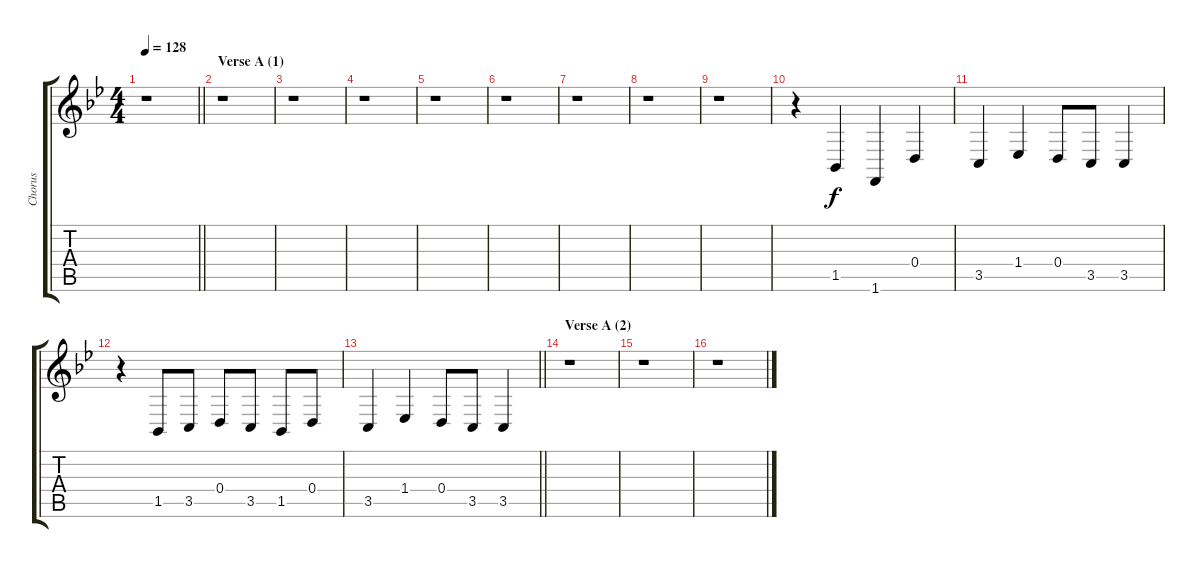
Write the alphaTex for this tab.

\track ("Chorus" "Chorus") {instrument sopranosax}
\staff {score tabs}
\tuning (E4 B3 G3 D3 A2 E2) {hide}
\ts (4 4)
\tempo 128
\clef g2
\barLineRight lightlight
\ks gminor
r.1{dy f} |
\section ("" "Verse A (1)")
r.1 |
r.1 |
r.1 |
r.1 |
r.1 |
r.1 |
r.1 |
r.1 |
r.4 1.5.4 1.6.4 0.4.4 |
3.5.4 1.4.4 0.4.8 3.5.8 3.5.4 |
r.4 1.5.8 3.5.8 0.4.8 3.5.8 1.5.8 0.4.8 |
\barLineRight lightlight
3.5.4 1.4.4 0.4.8 3.5.8 3.5.4 |
\section ("" "Verse A (2)")
r.1 |
r.1 |
r.1
